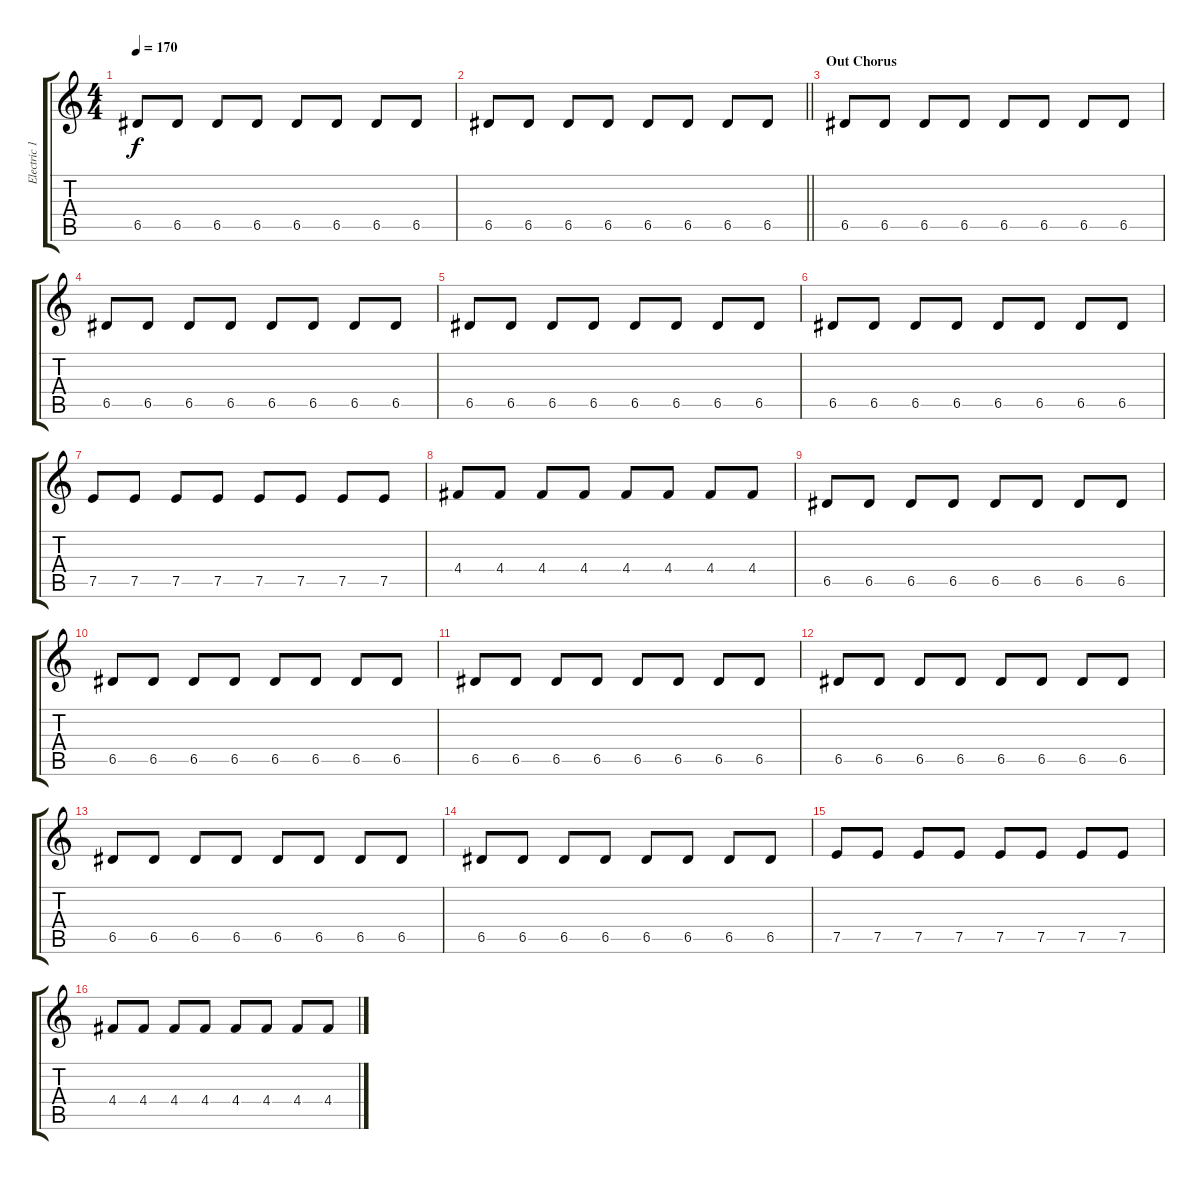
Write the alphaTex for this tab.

\track ("Electric 1" "Electric 1") {instrument electricguitarclean}
\staff {score tabs}
\tuning (E4 B3 G3 D3 A2 E2) {hide}
\ts (4 4)
\tempo 170
\clef g2
\ks c
6.5.8{dy f} 6.5.8 6.5.8 6.5.8 6.5.8 6.5.8 6.5.8 6.5.8 |
\barLineRight lightlight
6.5.8 6.5.8 6.5.8 6.5.8 6.5.8 6.5.8 6.5.8 6.5.8 |
\section ("" "Out Chorus")
6.5.8 6.5.8 6.5.8 6.5.8 6.5.8 6.5.8 6.5.8 6.5.8 |
6.5.8 6.5.8 6.5.8 6.5.8 6.5.8 6.5.8 6.5.8 6.5.8 |
6.5.8 6.5.8 6.5.8 6.5.8 6.5.8 6.5.8 6.5.8 6.5.8 |
6.5.8 6.5.8 6.5.8 6.5.8 6.5.8 6.5.8 6.5.8 6.5.8 |
7.5.8 7.5.8 7.5.8 7.5.8 7.5.8 7.5.8 7.5.8 7.5.8 |
4.4.8 4.4.8 4.4.8 4.4.8 4.4.8 4.4.8 4.4.8 4.4.8 |
6.5.8 6.5.8 6.5.8 6.5.8 6.5.8 6.5.8 6.5.8 6.5.8 |
6.5.8 6.5.8 6.5.8 6.5.8 6.5.8 6.5.8 6.5.8 6.5.8 |
6.5.8 6.5.8 6.5.8 6.5.8 6.5.8 6.5.8 6.5.8 6.5.8 |
6.5.8 6.5.8 6.5.8 6.5.8 6.5.8 6.5.8 6.5.8 6.5.8 |
6.5.8 6.5.8 6.5.8 6.5.8 6.5.8 6.5.8 6.5.8 6.5.8 |
6.5.8 6.5.8 6.5.8 6.5.8 6.5.8 6.5.8 6.5.8 6.5.8 |
7.5.8 7.5.8 7.5.8 7.5.8 7.5.8 7.5.8 7.5.8 7.5.8 |
4.4.8 4.4.8 4.4.8 4.4.8 4.4.8 4.4.8 4.4.8 4.4.8
